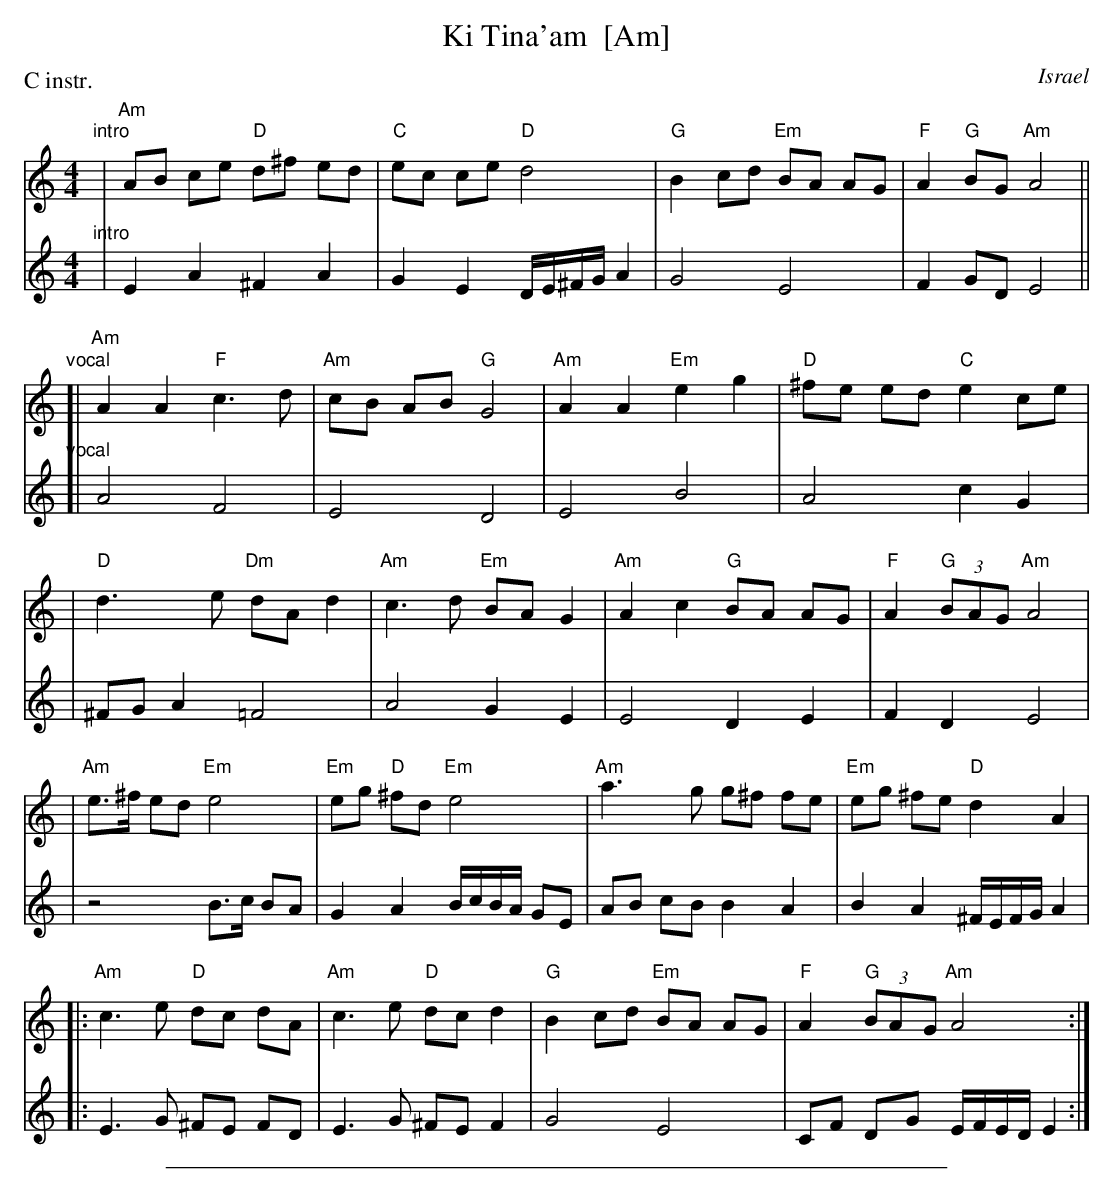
X:1
T: Ki Tina'am  [Am]
O: Israel
M: 4/4
L: 1/8
P: C instr.
K: Am
V: 1
"intro"\
| "Am"AB ce "D"d^f ed | "C"ec ce "D"d4 | "G"B2 cd "Em"BA AG | "F"A2 "G"BG "Am"A4 ||
"vocal"\
[|"Am"A2 A2 "F"c3 d | "Am"cB AB "G"G4 | "Am"A2 A2 "Em"e2 g2 | "D"^fe ed "C"e2 ce |
| "D"d3 e "Dm"dA d2 | "Am"c3 d "Em"BA G2 | "Am"A2 c2 "G"BA AG | "F"A2 "G"(3BAG "Am"A4 |
| "Am"e>^f ed "Em"e4 | "Em"eg "D"^fd "Em"e4 | "Am"a3 g g^f fe | "Em"eg ^fe "D"d2 A2 |
|: "Am"c3 e "D"dc dA | "Am"c3 e "D"dc d2 | "G"B2 cd "Em"BA AG | "F"A2 "G"(3BAG "Am"A4 :|
V: 2
"intro"\
| E2 A2 ^F2 A2 | G2 E2 D/E/^F/G/ A2 | G4 E4 | F2 GD E4 ||
"vocal"\
[| A4 F4 | E4 D4 | E4 B4 | A4 c2G2 |
|^FG A2 =F4 | A4 G2 E2 | E4 D2 E2 | F2 D2 E4 |
| z4 B>c BA | G2 A2 B/c/B/A/ GE | AB cB B2 A2 | B2 A2 ^F/E/F/G/ A2 |
|: E3 G ^FE FD | E3 G ^FE F2 | G4 E4 | CF DG E/F/E/D/ E2 :|
